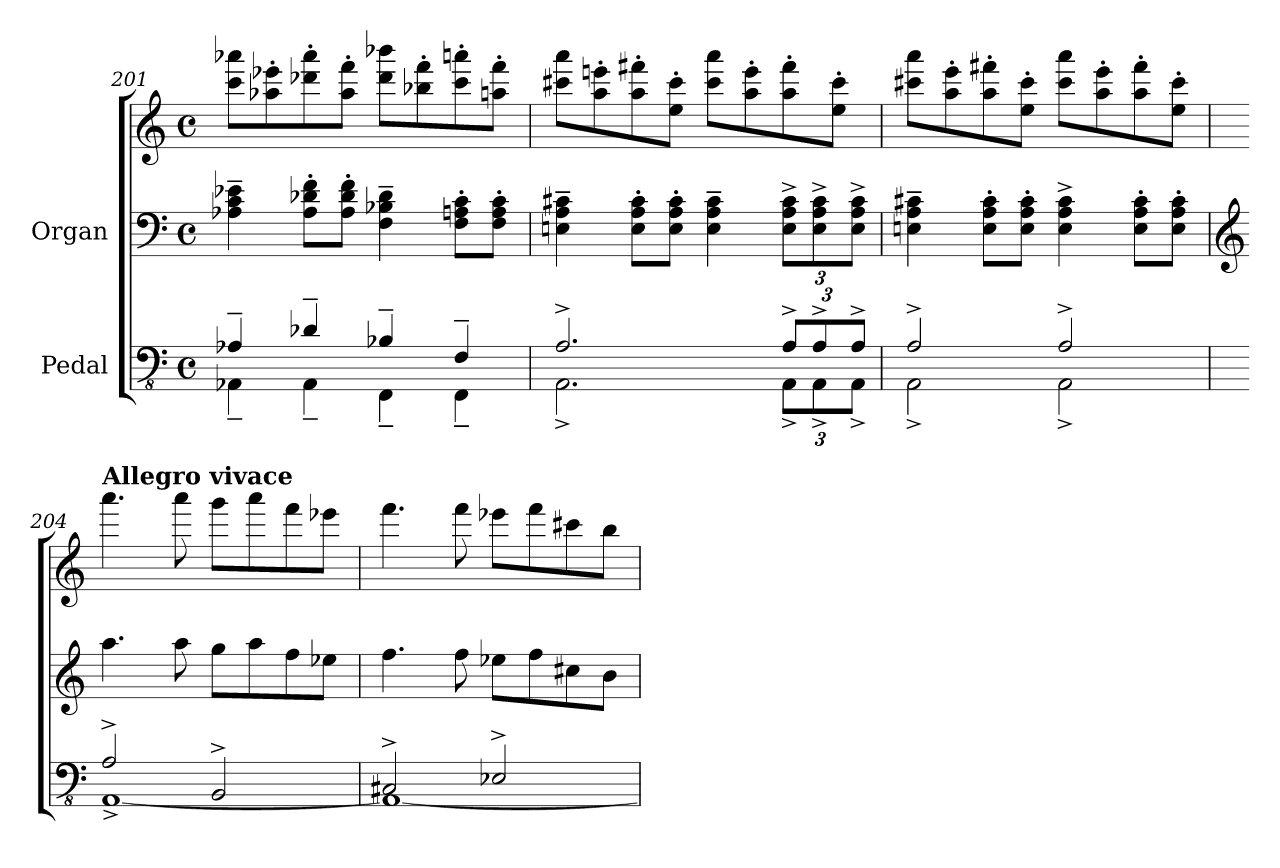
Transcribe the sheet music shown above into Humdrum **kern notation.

**kern	**kern	**kern
*part2	*part1	*part1
*staff3	*staff2	*staff1
*I"Pedal	*I"Organ	*
*clefFv4	*clefF4	*clefG2
*k[]	*k[]	*k[]
*M4/4	*M4/4	*M4/4
*met(c)	*met(c)	*met(c)
=201	=201	=201
*^	*	*
4AA-X~/	4AAA-X~\	4A-X\~ 4c\~ 4e-X\~	8ccc\ 8aaa-X\L
.	.	.	8aa-X\' 8eee-X\'
4D-X~/	4AAA-~\	8A-\' 8d-X\' 8f\'L	8ddd-X\' 8aaa-\'
.	.	8A-\' 8d-\' 8f\'J	8aa-\' 8fff\'J
4BB-X~/	4FFF~\	4F\~ 4B-X\~ 4d-\~	8ddd-\ 8bbb-X\L
.	.	.	8bb-X\' 8fff\'
4FF~/	4FFF~\	8F\' 8An\' 8c\'L	8ccc\' 8aaan\'
.	.	8F\' 8A\' 8c\'J	8aan\' 8fff\'J
=202	=202	=202	=202
2.AA^/	2.AAA^\	4En\~ 4A\~ 4c#X\~	8ccc#X\ 8aaa\L
.	.	.	8aa\' 8eeen\'
.	.	8E\' 8A\' 8c#\'L	8aa\' 8fff#X\'
.	.	8E\' 8A\' 8c#\'J	8ee\' 8ccc#\'J
.	.	4E\~ 4A\~ 4c#\~	8ccc#\ 8aaa\L
.	.	.	8aa\' 8eee\'
*Xbrackettup	*	*Xbrackettup	*
12AA^/L	12AAA^\L	12E\^ 12A\^ 12c#\^L	8aa\' 8fff#\'
12AA^/	12AAA^\	12E\^ 12A\^ 12c#\^	.
.	.	.	8ee\' 8ccc#\'J
12AA^/J	12AAA^\J	12E\^ 12A\^ 12c#\^J	.
!!LO:LB:g=z
=203	=203	=203	=203
2AA^/	2AAA^\	4En\~ 4A\~ 4c#X\~	8ccc#X\ 8aaa\L
.	.	.	8aa\' 8eee\'
.	.	8E\' 8A\' 8c#\'L	8aa\' 8fff#X\'
.	.	8E\' 8A\' 8c#\'J	8ee\' 8ccc#\'J
2AA^/	2AAA^\	4E\^ 4A\^ 4c#\^	8ccc#\ 8aaa\L
.	.	.	8aa\' 8eee\'
.	.	8E\' 8A\' 8c#\'L	8aa\' 8fff#\'
.	.	8E\' 8A\' 8c#\'J	8ee\' 8ccc#\'J
=204	=204	=204	=204
*	*	*clefG2	*
*	*	*	*MM138
!	!	!	!LO:TX:a:B:t=Allegro vivace
2AA^/	[1AAA^	4.aa\	4.aaa\
.	.	8aa\	8aaa\
2BBB^/	.	8gg\L	8ggg\L
.	.	8aa\	8aaa\
.	.	8ff\	8fff\
.	.	8ee-X\J	8eee-X\J
=205	=205	=205	=205
2CC#X^/	1AAA_	4.ff\	4.fff\
.	.	8ff\	8fff\
2EE-X^/	.	8ee-X\L	8eee-X\L
.	.	8ff\	8fff\
.	.	8cc#X\	8ccc#X\
.	.	8b\J	8bb\J
*v	*v	*	*
=	=	=
*-	*-	*-
